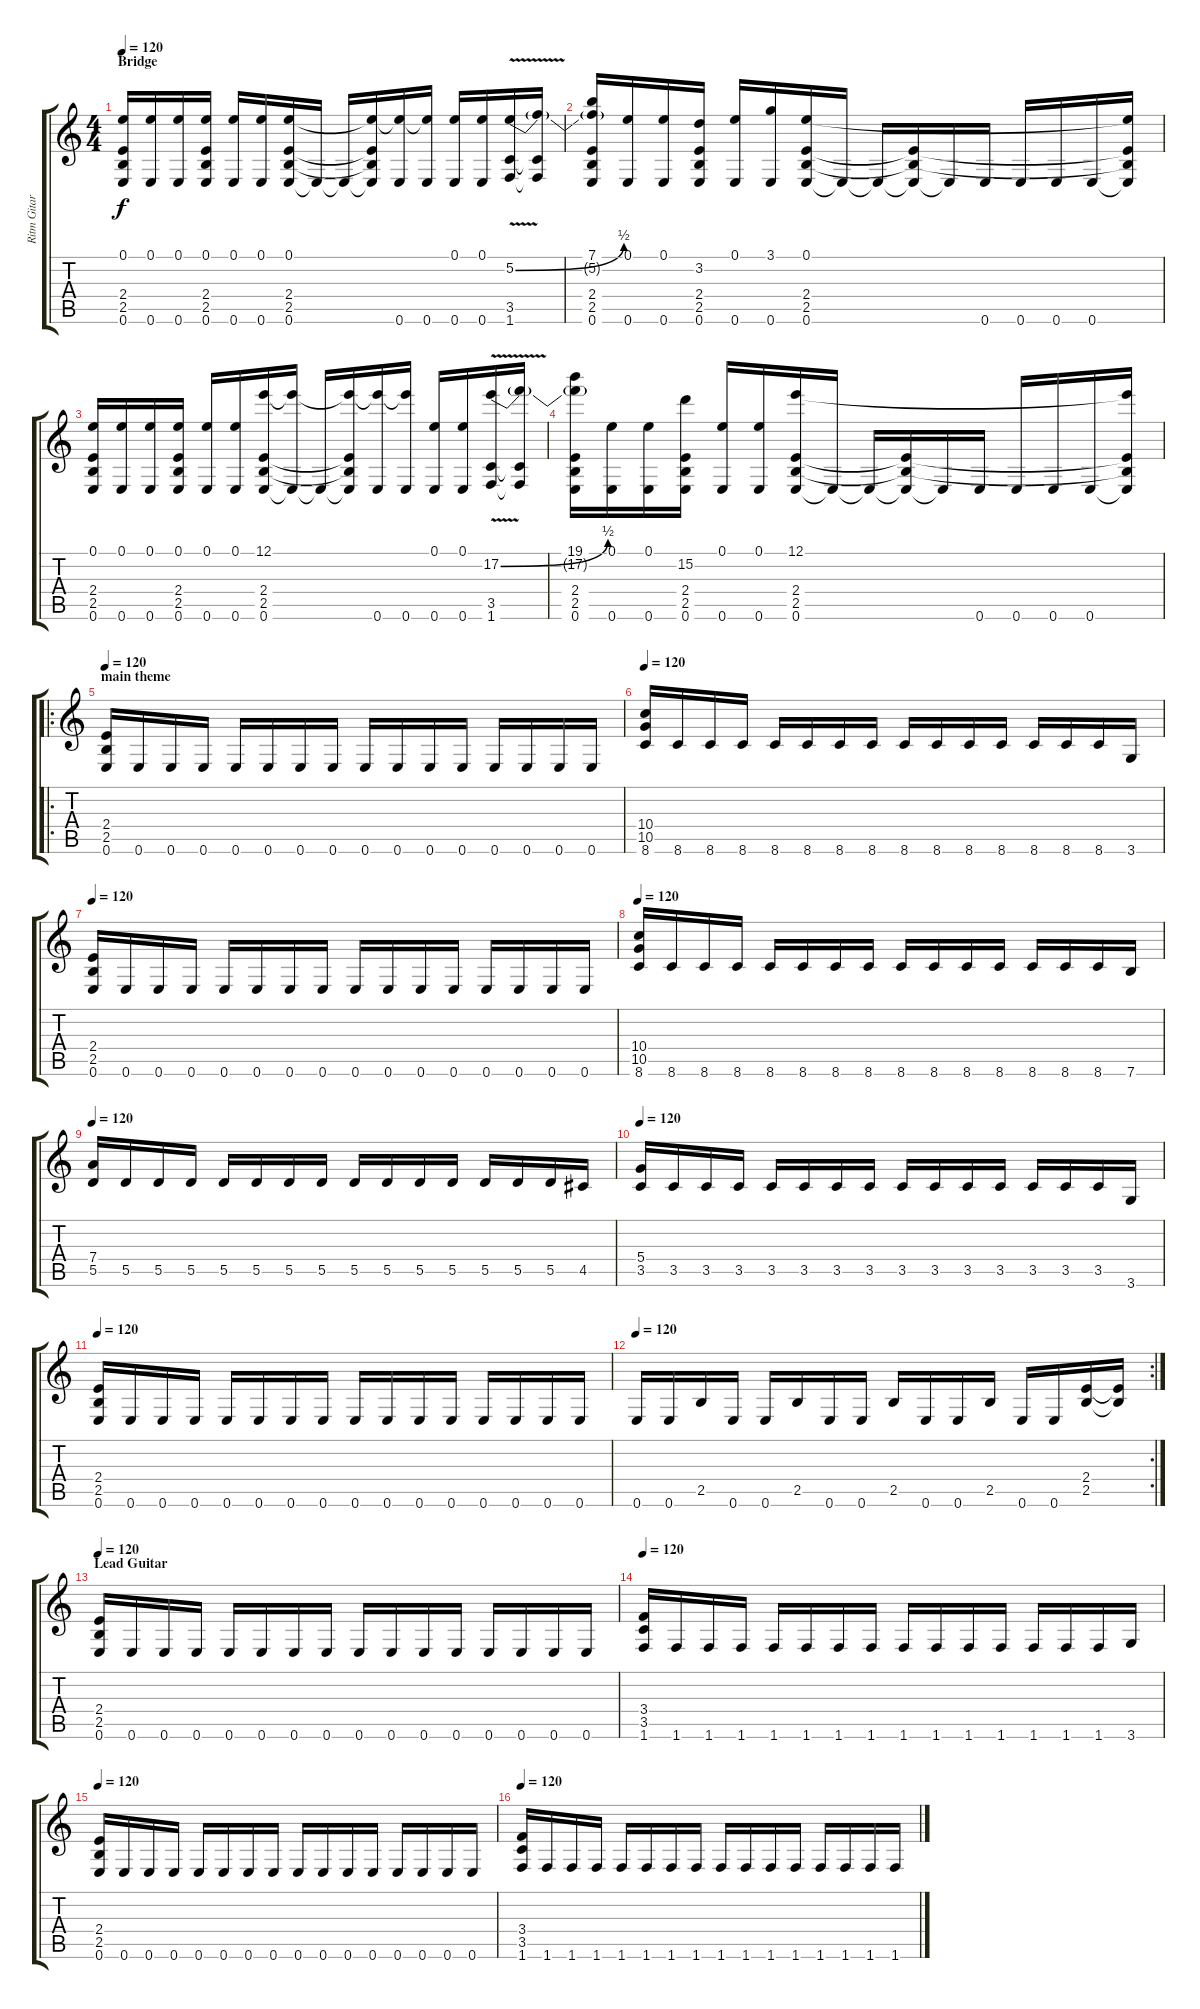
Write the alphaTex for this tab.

\track ("Ritm Gitar" "Ritm Gitar") {instrument overdrivenguitar}
\staff {score tabs}
\tuning (E4 B3 G3 D3 A2 E2) {hide}
\ts (4 4)
\section ("" "Bridge")
\tempo 120
\clef g2
\ks c
(0.1 2.4 2.5 0.6).16{dy f} (0.1 0.6).16 (0.1 0.6).16 (0.1 2.4 2.5 0.6).16 (0.1 0.6).16 (0.1 0.6).16 (0.1 2.4 2.5 0.6).16 0.6{t}.16 0.6{t}.16 (0.1{t} 2.4{t} 2.5{t} 0.6{t}).16 (0.1{t} 0.6).16 (0.1{t} 0.6).16 (0.1 0.6).16 (0.1 0.6).16 (5.2{be (bend 0 0 60 2) v} 3.5 1.6).16 (5.2{t} 3.5{t} 1.6{t}).16 |
(7.1 5.2{t} 2.4 2.5 0.6).16 (0.1 0.6).16 (0.1 0.6).16 (3.2 2.4 2.5 0.6).16 (0.1 0.6).16 (3.1 0.6).16 (0.1 2.4 2.5 0.6).16 0.6{t}.16 0.6{t}.16 (2.4{t} 2.5{t} 0.6{t}).16 0.6{t}.16 0.6.16 0.6.16 0.6.16 0.6.16 (0.1{t} 2.4{t} 2.5{t} 0.6{t}).16 |
(0.1 2.4 2.5 0.6).16 (0.1 0.6).16 (0.1 0.6).16 (0.1 2.4 2.5 0.6).16 (0.1 0.6).16 (0.1 0.6).16 (12.1 2.4 2.5 0.6).16 (12.1{t} 0.6{t}).16 0.6{t}.16 (12.1{t} 2.4{t} 2.5{t} 0.6{t}).16 (12.1{t} 0.6).16 (12.1{t} 0.6).16 (0.1 0.6).16 (0.1 0.6).16 (17.2{be (bend 0 0 60 2) v} 3.5 1.6).16 (17.2{t} 3.5{t} 1.6{t}).16 |
(19.1 17.2{t} 2.4 2.5 0.6).16 (0.1 0.6).16 (0.1 0.6).16 (15.2 2.4 2.5 0.6).16 (0.1 0.6).16 (0.1 0.6).16 (12.1 2.4 2.5 0.6).16 0.6{t}.16 0.6{t}.16 (2.4{t} 2.5{t} 0.6{t}).16 0.6{t}.16 0.6.16 0.6.16 0.6.16 0.6.16 (12.1{t} 2.4{t} 2.5{t} 0.6{t}).16 |
\ro
\section ("" "main theme")
\tempo 120
(2.4 2.5 0.6).16 0.6.16 0.6.16 0.6.16 0.6.16 0.6.16 0.6.16 0.6.16 0.6.16 0.6.16 0.6.16 0.6.16 0.6.16 0.6.16 0.6.16 0.6.16 |
\tempo 120
(10.4 10.5 8.6).16 8.6.16 8.6.16 8.6.16 8.6.16 8.6.16 8.6.16 8.6.16 8.6.16 8.6.16 8.6.16 8.6.16 8.6.16 8.6.16 8.6.16 3.6.16 |
\tempo 120
(2.4 2.5 0.6).16 0.6.16 0.6.16 0.6.16 0.6.16 0.6.16 0.6.16 0.6.16 0.6.16 0.6.16 0.6.16 0.6.16 0.6.16 0.6.16 0.6.16 0.6.16 |
\tempo 120
(10.4 10.5 8.6).16 8.6.16 8.6.16 8.6.16 8.6.16 8.6.16 8.6.16 8.6.16 8.6.16 8.6.16 8.6.16 8.6.16 8.6.16 8.6.16 8.6.16 7.6.16 |
\tempo 120
(7.4 5.5).16 5.5.16 5.5.16 5.5.16 5.5.16 5.5.16 5.5.16 5.5.16 5.5.16 5.5.16 5.5.16 5.5.16 5.5.16 5.5.16 5.5.16 4.5.16 |
\tempo 120
(5.4 3.5).16 3.5.16 3.5.16 3.5.16 3.5.16 3.5.16 3.5.16 3.5.16 3.5.16 3.5.16 3.5.16 3.5.16 3.5.16 3.5.16 3.5.16 3.6.16 |
\tempo 120
(2.4 2.5 0.6).16 0.6.16 0.6.16 0.6.16 0.6.16 0.6.16 0.6.16 0.6.16 0.6.16 0.6.16 0.6.16 0.6.16 0.6.16 0.6.16 0.6.16 0.6.16 |
\rc 2
\tempo 120
0.6.16 0.6.16 2.5.16 0.6.16 0.6.16 2.5.16 0.6.16 0.6.16 2.5.16 0.6.16 0.6.16 2.5.16 0.6.16 0.6.16 (2.4 2.5).16 (2.4{t} 2.5{t}).16 |
\section ("" "Lead Guitar")
\tempo 120
(2.4 2.5 0.6).16 0.6.16 0.6.16 0.6.16 0.6.16 0.6.16 0.6.16 0.6.16 0.6.16 0.6.16 0.6.16 0.6.16 0.6.16 0.6.16 0.6.16 0.6.16 |
\tempo 120
(3.4 3.5 1.6).16 1.6.16 1.6.16 1.6.16 1.6.16 1.6.16 1.6.16 1.6.16 1.6.16 1.6.16 1.6.16 1.6.16 1.6.16 1.6.16 1.6.16 3.6.16 |
\tempo 120
(2.4 2.5 0.6).16 0.6.16 0.6.16 0.6.16 0.6.16 0.6.16 0.6.16 0.6.16 0.6.16 0.6.16 0.6.16 0.6.16 0.6.16 0.6.16 0.6.16 0.6.16 |
\tempo 120
(3.4 3.5 1.6).16 1.6.16 1.6.16 1.6.16 1.6.16 1.6.16 1.6.16 1.6.16 1.6.16 1.6.16 1.6.16 1.6.16 1.6.16 1.6.16 1.6.16 1.6.16
